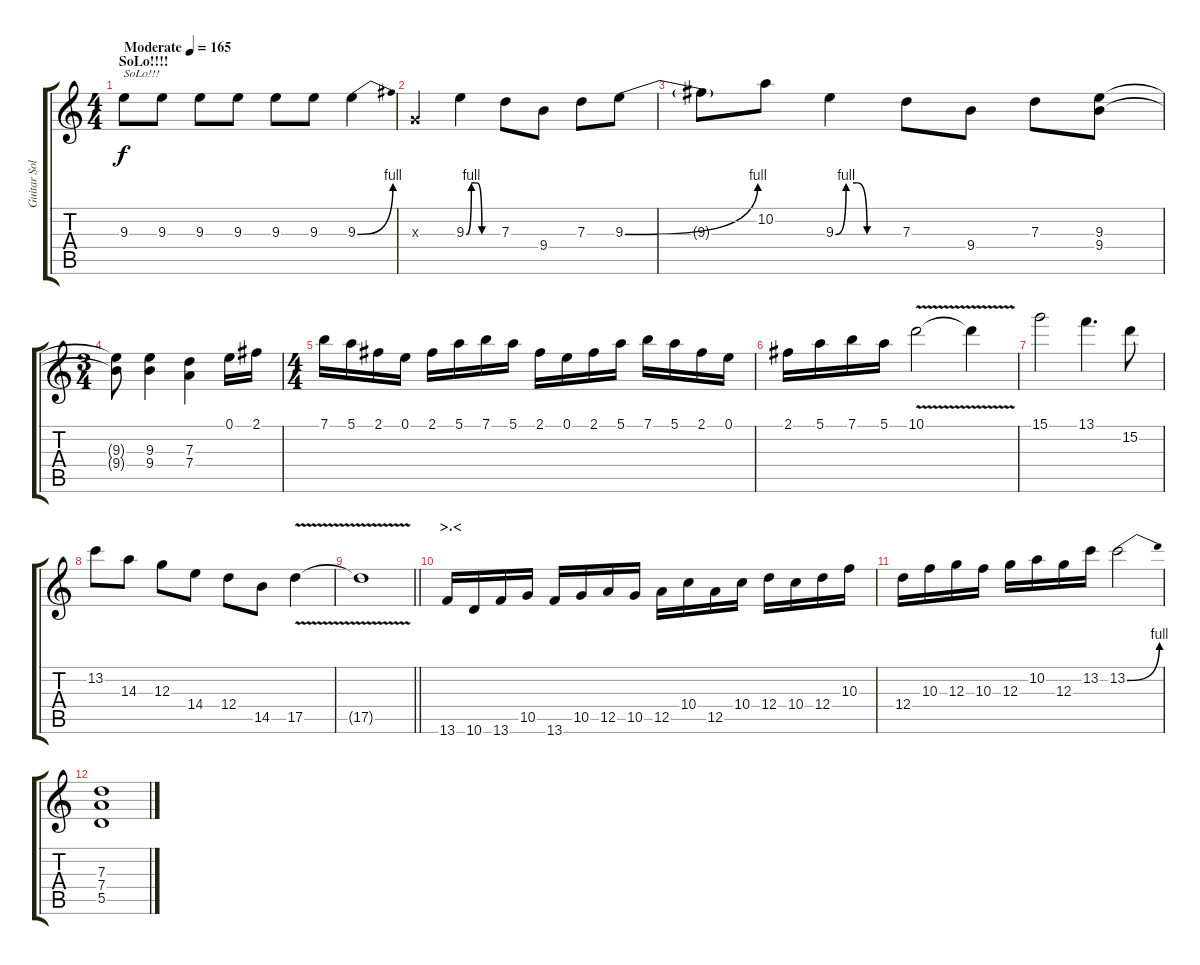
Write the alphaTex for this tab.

\track ("Guitar Solo" "Guitar Sol") {instrument overdrivenguitar}
\staff {score tabs}
\tuning (E4 B3 G3 D3 A2 E2) {hide}
\ts (4 4)
\section ("" "SoLo!!!!")
\tempo (165 "Moderate")
\clef g2
\ks c
9.3.8{txt "SoLo!!!" dy f instrument overdrivenguitar} 9.3.8 9.3.8 9.3.8 9.3.8 9.3.8 9.3{be (bend 0 0 60 4)}.4 |
0.3{x}.4 9.3{be (custom 0 0 10 4 20 4 30 0 60 0)}.4 7.3.8 9.4.8 7.3.8 9.3{be (bend 0 0 60 4)}.8 |
9.3{t}.8 10.2.8 9.3{be (custom 0 0 10 4 20 4 30 0 60 0)}.4 7.3.8 9.4.8 7.3.8 (9.3 9.4).8 |
\ts (3 4)
(9.3{t} 9.4{t}).8 (9.3 9.4).4 (7.3 7.4).4 0.1.16 2.1.16 |
\ts (4 4)
7.1.16 5.1.16 2.1.16 0.1.16 2.1.16 5.1.16 7.1.16 5.1.16 2.1.16 0.1.16 2.1.16 5.1.16 7.1.16 5.1.16 2.1.16 0.1.16 |
2.1.16 5.1.16 7.1.16 5.1.16 10.1{v}.2 10.1{t}.4 |
15.1.2 13.1.4{d} 15.2.8 |
13.2.8 14.3.8 12.3.8 14.4.8 12.4.8 14.5.8 17.5{v}.4 |
\barLineRight lightlight
17.5{t}.1 |
\section ("" ">.<")
13.6.16 10.6.16 13.6.16 10.5.16 13.6.16 10.5.16 12.5.16 10.5.16 12.5.16 10.4.16 12.5.16 10.4.16 12.4.16 10.4.16 12.4.16 10.3.16 |
12.4.16 10.3.16 12.3.16 10.3.16 12.3.16 10.2.16 12.3.16 13.2.16 13.2{be (bend 0 0 60 4)}.2 |
(7.3 7.4 5.5).1
